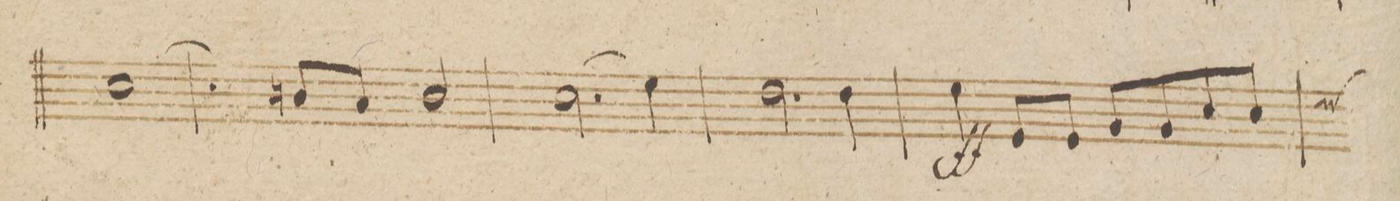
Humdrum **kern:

**kern	**dynam
*I"Violino 2do	*
*clefG2	*
*k[b-]	*
*met(c|)	*
*M2/2	*
[1cc	.
=26	=26
4cc\]	.
8bn/L	.
8a/J	.
2b/	.
=27	=27
(2.cc\	.
4ee\)	.
=28	=28
2.dd\	.
4dd\	.
=29	=29
4ee\	ff
8e/L	.
8e/J	.
8g/L	.
8g/	.
8cc/	.
8cc/J	.
*custos:ee	*
=30	=30
*-	*-
